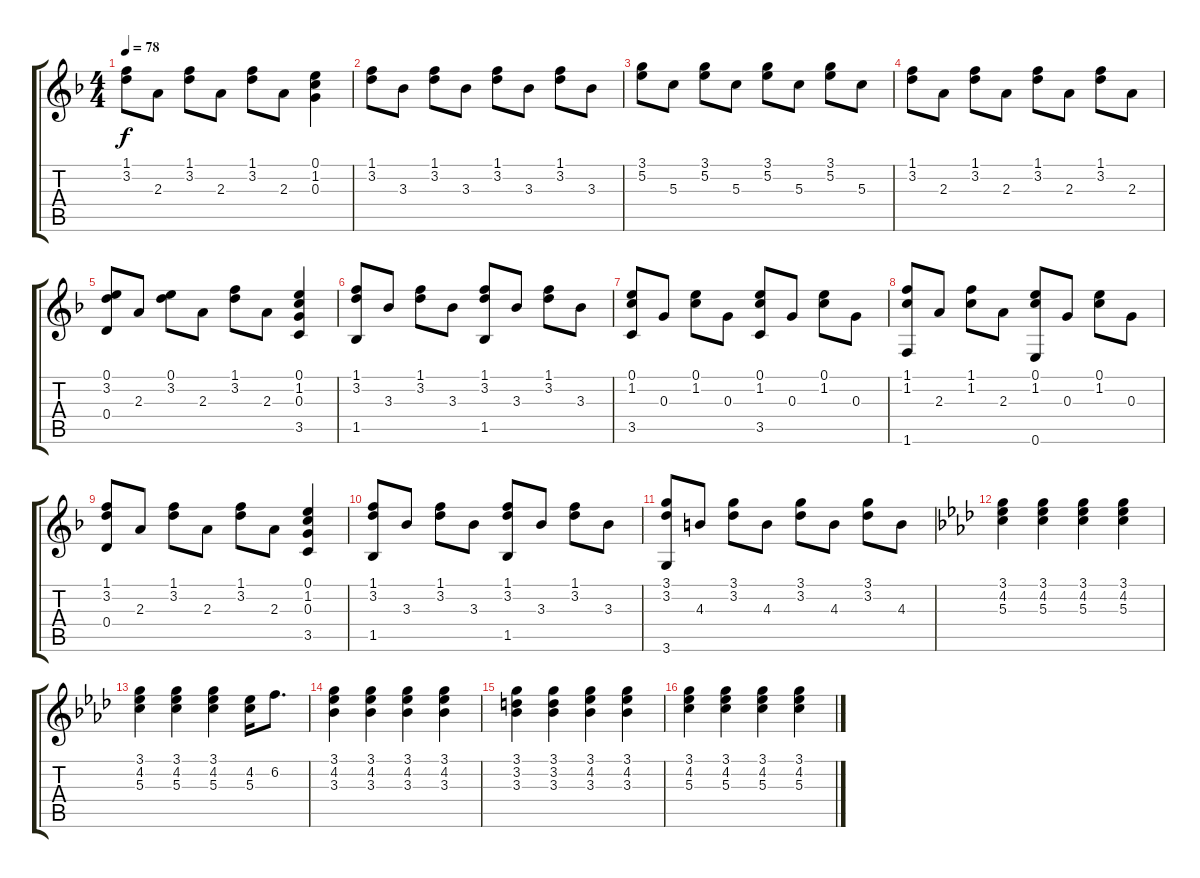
\track "" {instrument acousticguitarsteel}
\staff {score tabs}
\tuning (E4 B3 G3 D3 A2 E2) {hide}
\ts (4 4)
\tempo 78
\clef g2
\ks f
(1.1 3.2).8{dy f} 2.3.8 (1.1 3.2).8 2.3.8 (1.1 3.2).8 2.3.8 (0.1 1.2 0.3).4 |
(1.1 3.2).8 3.3.8 (1.1 3.2).8 3.3.8 (1.1 3.2).8 3.3.8 (1.1 3.2).8 3.3.8 |
(3.1 5.2).8 5.3.8 (3.1 5.2).8 5.3.8 (3.1 5.2).8 5.3.8 (3.1 5.2).8 5.3.8 |
(1.1 3.2).8 2.3.8 (1.1 3.2).8 2.3.8 (1.1 3.2).8 2.3.8 (1.1 3.2).8 2.3.8 |
(0.1 3.2 0.4).8 2.3.8 (0.1 3.2).8 2.3.8 (1.1 3.2).8 2.3.8 (0.1 1.2 0.3 3.5).4 |
(1.1 3.2 1.5).8 3.3.8 (1.1 3.2).8 3.3.8 (1.1 3.2 1.5).8 3.3.8 (1.1 3.2).8 3.3.8 |
(0.1 1.2 3.5).8 0.3.8 (0.1 1.2).8 0.3.8 (0.1 1.2 3.5).8 0.3.8 (0.1 1.2).8 0.3.8 |
(1.1 1.2 1.6).8 2.3.8 (1.1 1.2).8 2.3.8 (0.1 1.2 0.6).8 0.3.8 (0.1 1.2).8 0.3.8 |
(1.1 3.2 0.4).8 2.3.8 (1.1 3.2).8 2.3.8 (1.1 3.2).8 2.3.8 (0.1 1.2 0.3 3.5).4 |
(1.1 3.2 1.5).8 3.3.8 (1.1 3.2).8 3.3.8 (1.1 3.2 1.5).8 3.3.8 (1.1 3.2).8 3.3.8 |
(3.1 3.2 3.6).8 4.3.8 (3.1 3.2).8 4.3.8 (3.1 3.2).8 4.3.8 (3.1 3.2).8 4.3.8 |
\ks ab
(3.1 4.2 5.3).4 (3.1 4.2 5.3).4 (3.1 4.2 5.3).4 (3.1 4.2 5.3).4 |
(3.1 4.2 5.3).4 (3.1 4.2 5.3).4 (3.1 4.2 5.3).4 (4.2 5.3).16 6.2.8{d} |
(3.1 4.2 3.3).4 (3.1 4.2 3.3).4 (3.1 4.2 3.3).4 (3.1 4.2 3.3).4 |
(3.1 3.2 3.3).4 (3.1 3.2 3.3).4 (3.1 4.2 3.3).4 (3.1 4.2 3.3).4 |
(3.1 4.2 5.3).4 (3.1 4.2 5.3).4 (3.1 4.2 5.3).4 (3.1 4.2 5.3).4
